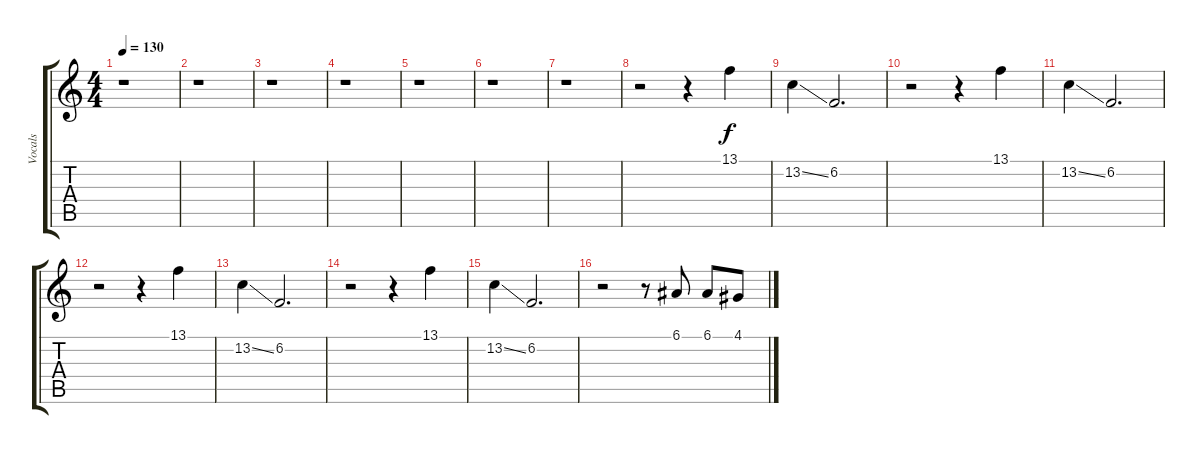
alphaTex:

\track ("Vocals" "Vocals") {instrument lead4chiff}
\staff {score tabs}
\tuning (E4 B3 G3 D3 A2 E2) {hide}
\ts (4 4)
\tempo 130
\clef g2
\ks c
r.1{dy f instrument lead4chiff} |
r.1 |
r.1 |
r.1 |
r.1 |
r.1 |
r.1 |
r.2 r.4 13.1.4 |
13.2{ss}.4 6.2.2{d} |
r.2 r.4 13.1.4 |
13.2{ss}.4 6.2.2{d} |
r.2 r.4 13.1.4 |
13.2{ss}.4 6.2.2{d} |
r.2 r.4 13.1.4 |
13.2{ss}.4 6.2.2{d} |
r.2 r.8 6.1.8 6.1.8 4.1.8
